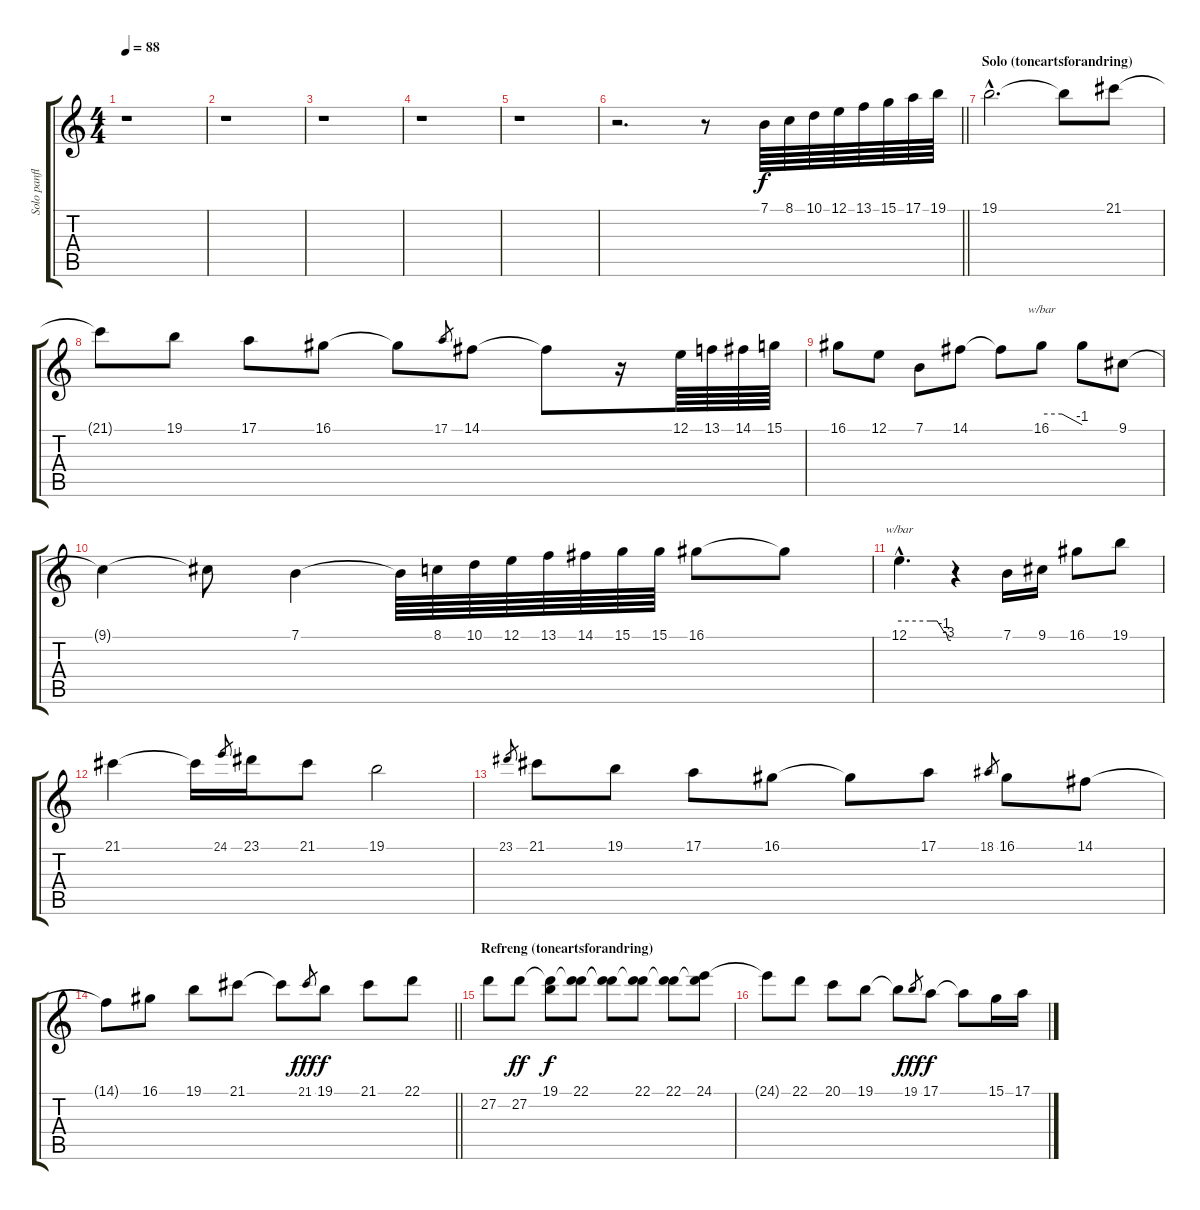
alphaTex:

\track ("Solo panfløyte" "Solo panfl") {instrument panflute}
\staff {score tabs}
\tuning (E4 B3 G3 D3 A2 E2) {hide}
\ts (4 4)
\tempo 88
\clef g2
\ks c
r.1{dy f} |
r.1 |
r.1 |
r.1 |
r.1 |
\barLineRight lightlight
r.2{d} r.8 7.1.64 8.1.64 10.1.64 12.1.64 13.1.64 15.1.64 17.1.64 19.1.64 |
\section ("" "Solo (toneartsforandring)")
19.1{hac}.2{d} 19.1{t}.8 21.1.8 |
21.1{t}.8 19.1.8 17.1.8 16.1.8 16.1{t}.8 17.1.8{gr} 14.1.8 14.1{t}.8 r.16 12.1.64 13.1.64 14.1.64 15.1.64 |
16.1.8 12.1.8 7.1.8 14.1.8 14.1{t}.8 16.1.8{tbe (custom default 0 0 30 0 60 -4)} 16.1{t}.8 9.1.8 |
9.1{t}.4 9.1{t}.8 7.1.4 7.1{t}.64 8.1.64 10.1.64 12.1.64 13.1.64 14.1.64 15.1.64 15.1.64 16.1.8 16.1{t}.8 |
12.1{hac}.4{d tbe (custom default 0 0 36 0 44 0 52 -4 54 -4 57 -12 60 -12)} r.4 7.1.16 9.1.16 16.1.8 19.1.8 |
21.1.4 21.1{t}.16 24.1.8{gr} 23.1.16 21.1.8 19.1.2 |
23.1.8{gr} 21.1.8 19.1.8 17.1.8 16.1.8 16.1{t}.8 17.1.8 18.1.8{gr} 16.1.8 14.1.8 |
\barLineRight lightlight
14.1{t}.8 16.1.8 19.1.8 21.1.8 21.1{t}.8 21.1.8{gr dy fff} 19.1.8{dy f} 21.1.8 22.1.8 |
\section ("" "Refreng (toneartsforandring)")
27.2.8{volume 11} 27.2.8{dy ff} (19.1 27.2{t}).8{dy f} (22.1 27.2{t}).8 (22.1{t} 27.2{t}).8 (22.1 27.2{t}).8 (22.1 27.2{t}).8 (24.1 27.2{t}).8 |
24.1{t}.8 22.1.8 20.1.8 19.1.8 19.1{t}.8 19.1.8{gr dy fff} 17.1.8{dy f} 17.1{t}.8 15.1.16 17.1.16
